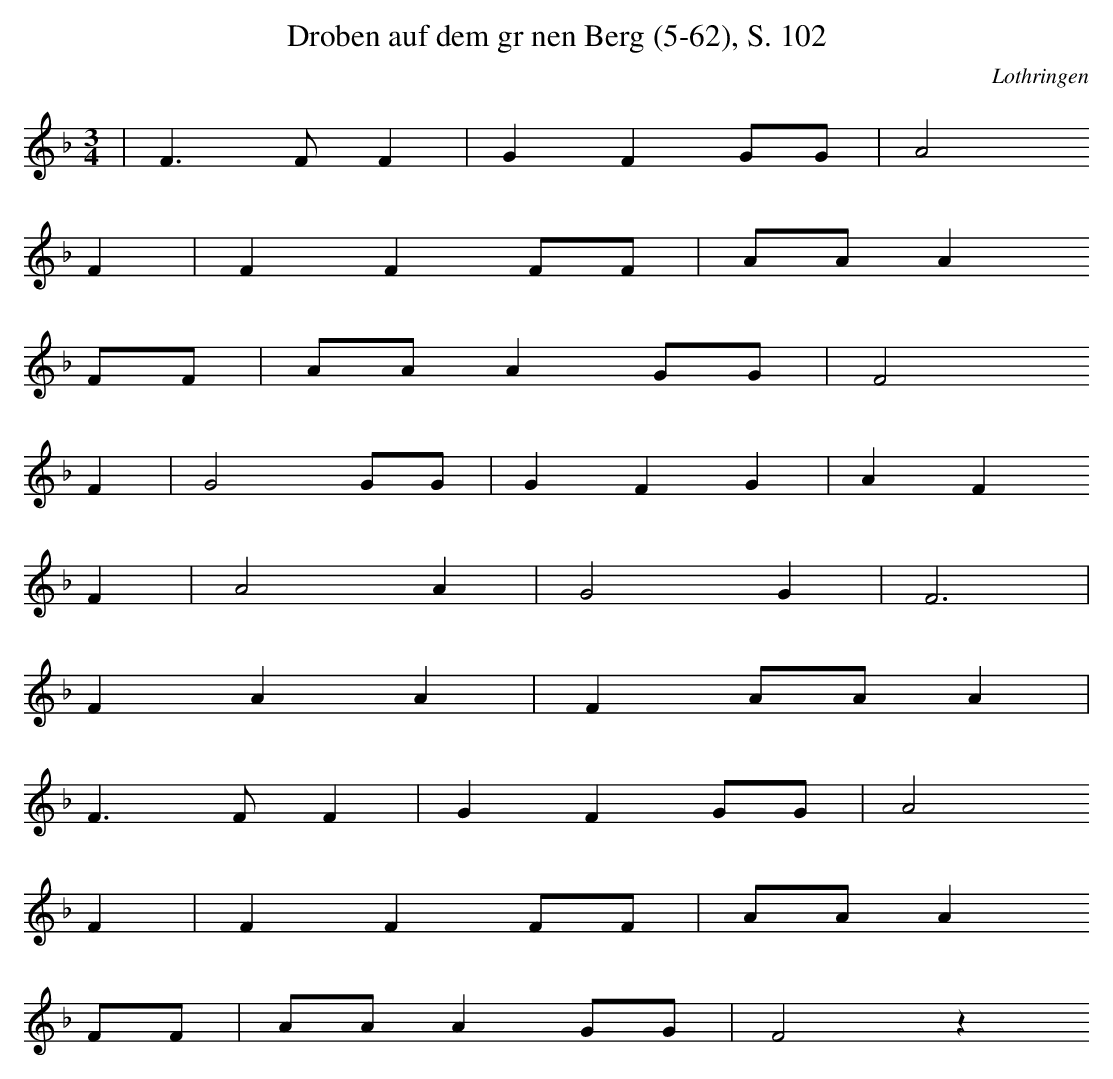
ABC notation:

X:1
T: Droben auf dem grnen Berg (5-62), S. 102
O: Lothringen
M: 3/4
L: 1/8
K: F
 | F3FF2 | G2F2GG | A4
F2 | F2F2FF | AAA2
FF | AAA2GG | F4
F2 | G4GG | G2F2G2 | A2F2
F2 | A4A2 | G4G2 | F6 |
F2A2A2 | F2AAA2 |
F3FF2 | G2F2GG | A4
F2 | F2F2FF | AAA2
FF | AAA2GG | F4z2
